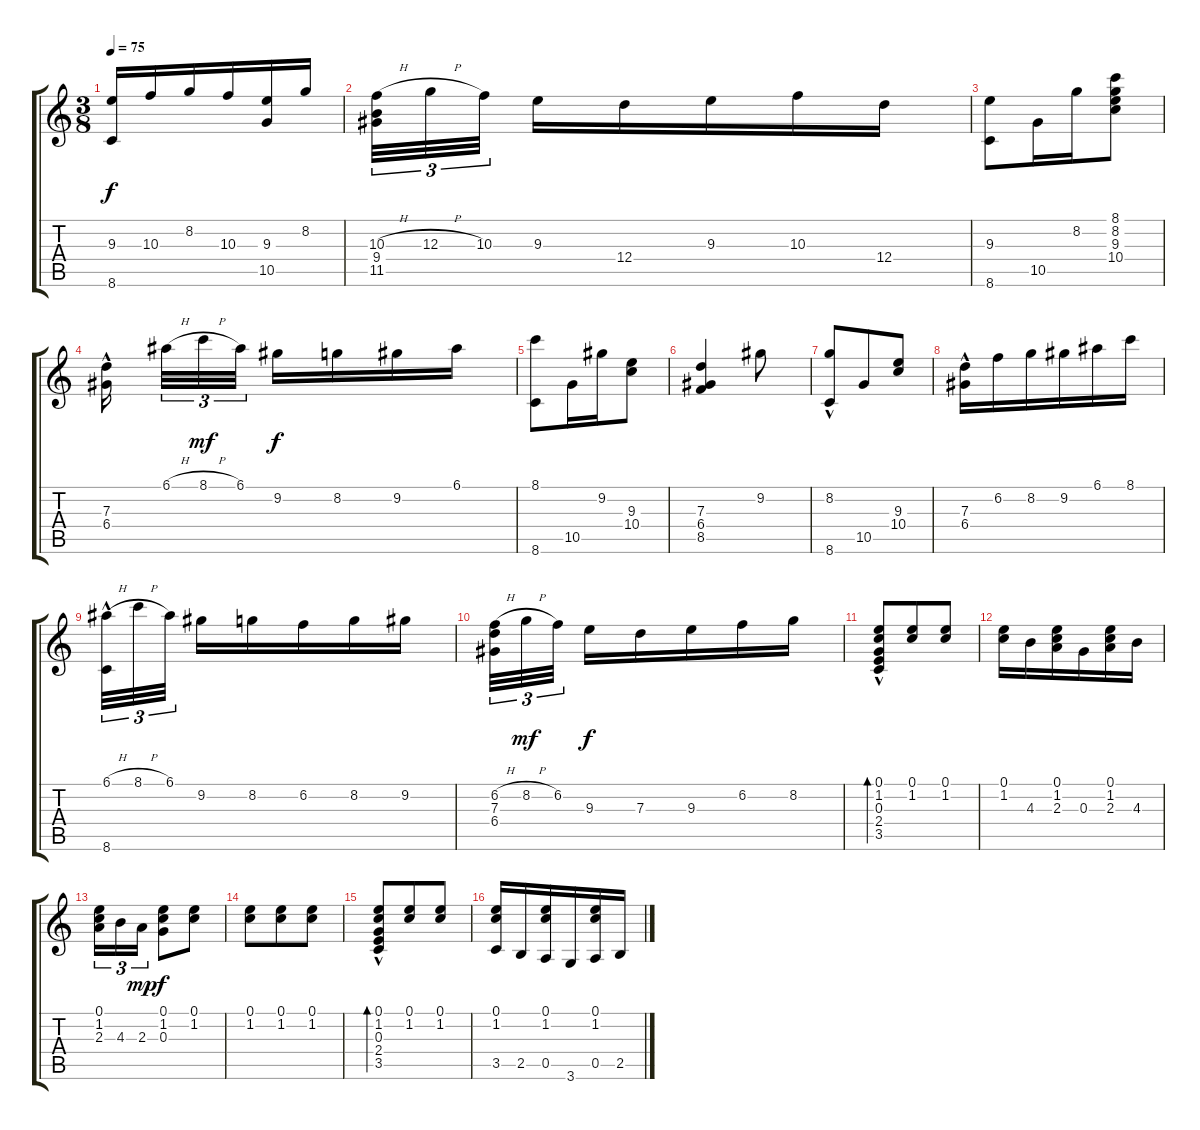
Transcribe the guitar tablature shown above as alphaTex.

\track "" {instrument acousticguitarnylon}
\staff {score tabs}
\tuning (E4 B3 G3 D3 A2 E2) {hide}
\ts (3 8)
\tempo 75
\clef g2
\ks c
(9.3 8.6).16{dy f} 10.3.16 8.2.16 10.3.16 (9.3 10.5).16 8.2.16 |
(10.3{h} 9.4 11.5).32{tu (3 2)} 12.3{h}.32{tu (3 2)} 10.3.32{tu (3 2)} 9.3.16 12.4.16 9.3.16 10.3.16 12.4.16 |
(9.3 8.6).8 10.5.16 8.2.16 (8.1 8.2 9.3 10.4).8 |
(7.3{hac} 6.4).16 6.1{h}.32{tu (3 2)} 8.1{h}.32{tu (3 2) dy mf} 6.1.32{tu (3 2)} 9.2.16{dy f} 8.2.16 9.2.16 6.1.16 |
(8.1 8.6).8 10.5.16 9.2.16 (9.3 10.4).8 |
(7.3 6.4 8.5).4 9.2.8 |
(8.2{hac} 8.6).8 10.5.8 (9.3 10.4).8 |
(7.3{hac} 6.4).16 6.2.16 8.2.16 9.2.16 6.1.16 8.1.16 |
(6.1{h} 8.6{hac}).32{tu (3 2)} 8.1{h}.32{tu (3 2)} 6.1.32{tu (3 2)} 9.2.16 8.2.16 6.2.16 8.2.16 9.2.16 |
(6.2{h} 7.3 6.4).32{tu (3 2)} 8.2{h}.32{tu (3 2) dy mf} 6.2.32{tu (3 2)} 9.3.16{dy f} 7.3.16 9.3.16 6.2.16 8.2.16 |
(0.1 1.2 0.3 2.4{hac} 3.5{hac}).8{bd 240} (0.1 1.2).8 (0.1 1.2).8 |
(0.1 1.2).16 4.3.16 (0.1 1.2 2.3).16 0.3.16 (0.1 1.2 2.3).16 4.3.16 |
(0.1 1.2 2.3).16{tu (3 2)} 4.3.16{tu (3 2)} 2.3.16{tu (3 2) dy mp} (0.1 1.2 0.3).8{dy f} (0.1 1.2).8 |
(0.1 1.2).8 (0.1 1.2).8 (0.1 1.2).8 |
(0.1 1.2 0.3 2.4{hac} 3.5{hac}).8{bd 240} (0.1 1.2).8 (0.1 1.2).8 |
(0.1 1.2 3.5).16 2.5.16 (0.1 1.2 0.5).16 3.6.16 (0.1 1.2 0.5).16 2.5.16
